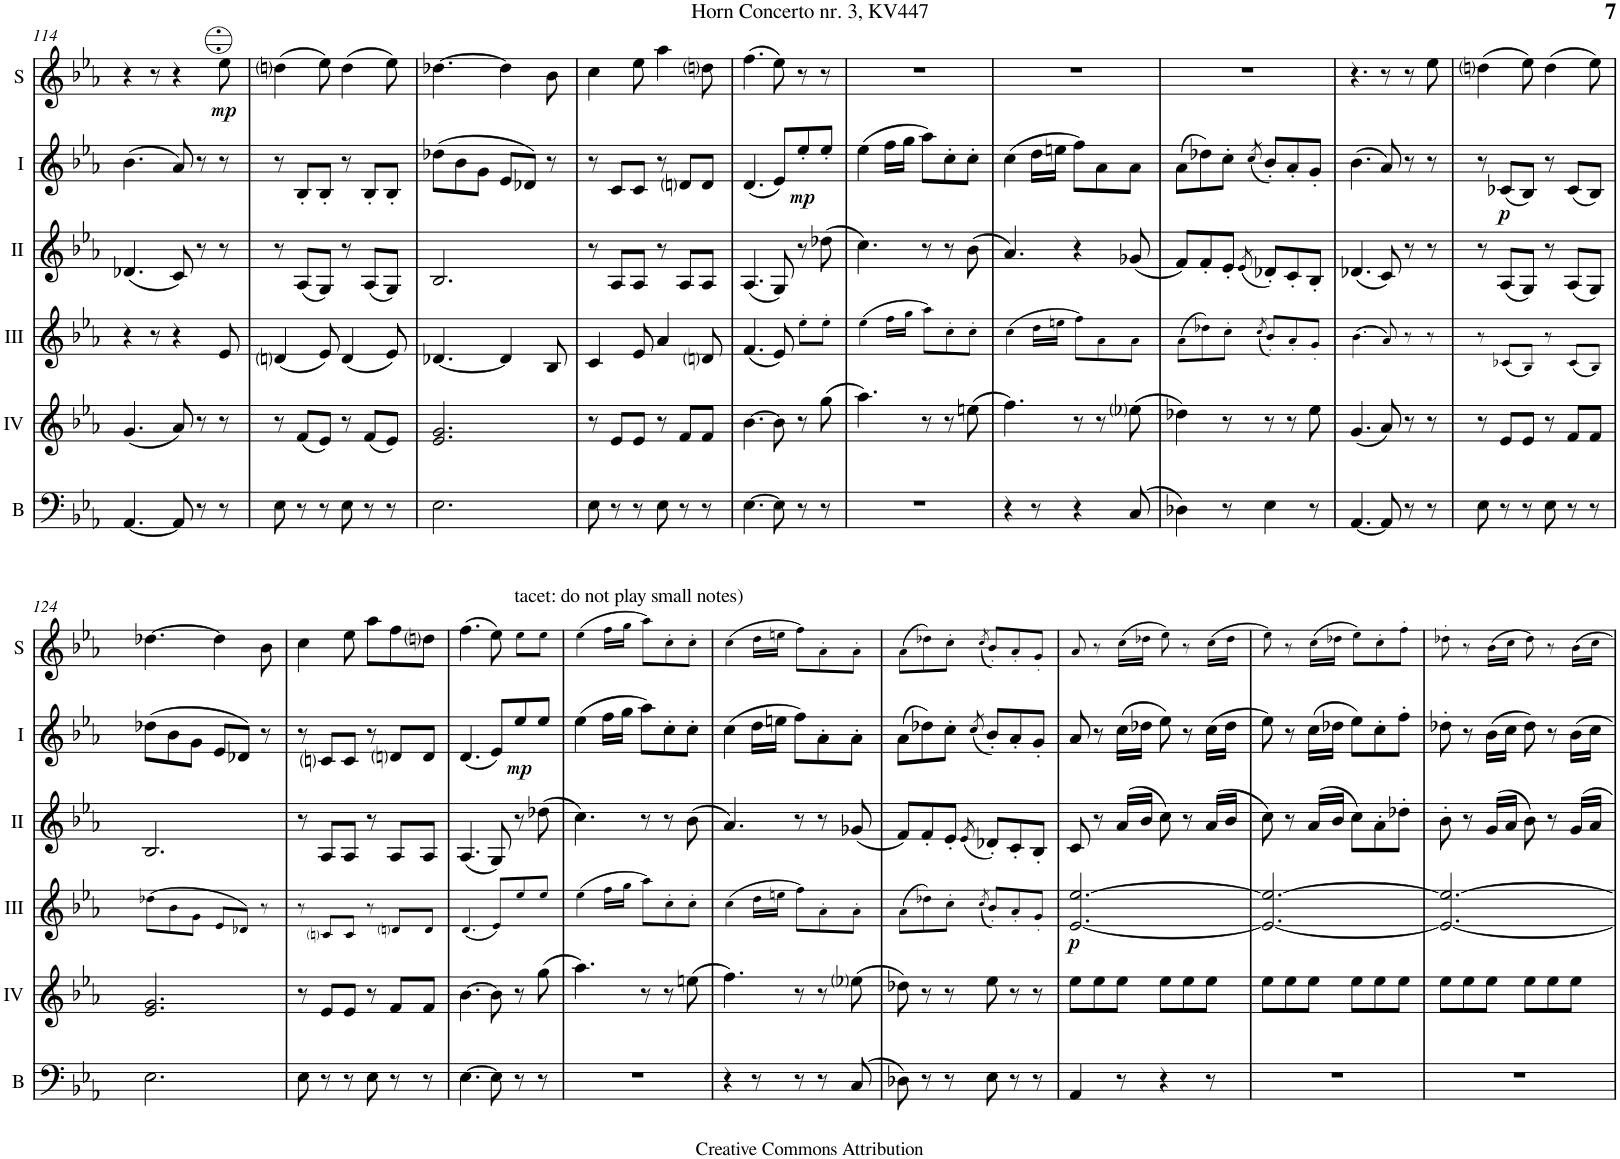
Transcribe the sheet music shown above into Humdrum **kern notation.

**kern	**kern	**kern	**dynam	**kern	**kern	**dynam	**kern	**dynam
*part6	*part5	*part4	*part4	*part3	*part2	*part2	*part1	*part1
*staff6	*staff5	*staff4	*staff4	*staff3	*staff2	*staff2	*staff1	*staff1
*I"Bass	*I"Acc. 4	*I"Acc. 3	*	*I"Acc. 2	*I"Acc. 1	*	*I"Solo	*
*I'B	*	*	*	*	*	*	*I'S	*
!!LO:PB:g=z
*clefF4	*clefG2	*clefG2	*	*clefG2	*clefG2	*	*clefG2	*
*Trd7c12	*Trd7c12	*	*	*	*	*	*Trd7c12	*
*k[b-e-a-]	*k[b-e-a-]	*k[b-e-a-]	*	*k[b-e-a-]	*k[b-e-a-]	*	*k[b-e-a-]	*
*M6/8	*M6/8	*M6/8	*	*M6/8	*M6/8	*	*M6/8	*
=114	=114	=114	=114	=114	=114	=114	=114	=114
[4.AA-/	(4.g/	4r	.	(4.d-X/	(4.b-\	.	4r	.
.	.	8r	.	.	.	.	8r	.
8AA-/]	8a-/)	4r	.	8c/)	8a-/)	.	4r	.
8r	8r	.	.	8r	8r	.	.	.
!	!	!	!	!	!	!	!	!LO:DY:b
8r	8r	8e-/	.	8r	8r	.	8ee-\	mp
=115	=115	=115	=115	=115	=115	=115	=115	=115
8E-\	8r	(4dni/	.	8r	8r	.	(4ddni\	.
8r	(8f/L	.	.	(8A-/L	8B-'/L	.	.	.
8r	8e-/J)	8e-/)	.	8G/J)	8B-'/J	.	8ee-\)	.
8E-\	8r	(4d/	.	8r	8r	.	(4dd\	.
8r	(8f/L	.	.	(8A-/L	8B-'/L	.	.	.
8r	8e-/J)	8e-/)	.	8G/J)	8B-'/J	.	8ee-\)	.
=116	=116	=116	=116	=116	=116	=116	=116	=116
2.E-\	2.e-/ 2.g/	[4.d-X/	.	2.B-/	(8dd-X\L	.	[4.dd-X\	.
.	.	.	.	.	8b-\	.	.	.
.	.	.	.	.	8g\J	.	.	.
.	.	4d-/]	.	.	8e-/L	.	4dd-\]	.
.	.	.	.	.	8d-X/J)	.	.	.
.	.	8B-/	.	.	8r	.	8b-\	.
=117	=117	=117	=117	=117	=117	=117	=117	=117
8E-\	8r	4c/	.	8r	8r	.	4cc\	.
8r	8e-/L	.	.	8A-/L	8c/L	.	.	.
8r	8e-/J	8e-/	.	8A-/J	8c/J	.	8ee-\	.
8E-\	8r	4a-/	.	8r	8r	.	4aa-\	.
8r	8f/L	.	.	8A-/L	8dni/L	.	.	.
8r	8f/J	8dni/	.	8A-/J	8d/J	.	8ddni\	.
=118	=118	=118	=118	=118	=118	=118	=118	=118
[4.E-\	[4.b-\	(4.f/	.	(4.A-/	(4.d/	.	(4.ff\	.
8E-\]	8b-\]	8e-/)	.	8G/)	8e-/L)	.	8ee-\)	.
!	!	!	!	!	!	!LO:DY:b	!	!
8r	8r	8ee-'\L	.	8r	8ee-'/	mp	8r	.
8r	(8gg\	8ee-'\J	.	(8dd-X\	8ee-'/J	.	8r	.
=119	=119	=119	=119	=119	=119	=119	=119	=119
2.r	4.aa-\)	(4ee-\	.	4.cc\)	(4ee-\	.	2.r	.
.	.	16ff\LL	.	.	16ff\LL	.	.	.
.	.	16gg\JJ	.	.	16gg\JJ	.	.	.
.	8r	8aa-\L)	.	8r	8aa-\L)	.	.	.
.	8r	8cc'\	.	8r	8cc'\	.	.	.
.	(8een\	8cc'\J	.	(8b-\	8cc'\J	.	.	.
=120	=120	=120	=120	=120	=120	=120	=120	=120
4r	4.ff\)	(4cc\	.	4.a-/)	(4cc\	.	2.r	.
8r	.	16dd\LL	.	.	16dd\LL	.	.	.
.	.	16een\JJ	.	.	16een\JJ	.	.	.
4r	8r	8ff\L)	.	4r	8ff\L)	.	.	.
.	8r	8a-\	.	.	8a-\	.	.	.
(8C/	(8ee-i\	8a-\J	.	(8g-X/	8a-\J	.	.	.
=121	=121	=121	=121	=121	=121	=121	=121	=121
4D-X\)	4dd-X\)	(8a-\L	.	8f/L)	(8a-\L	.	2.r	.
.	.	8dd-X\)	.	8f'/	8dd-X\)	.	.	.
8r	8r	8cc'\J	.	8e-'/J	8cc'\J	.	.	.
.	.	(8qcc/	.	(8qe-/	(8qcc/	.	.	.
4E-\	8r	8b-'/L)	.	8d-X'/L)	8b-'/L)	.	.	.
.	8r	8a-'/	.	8c'/	8a-'/	.	.	.
8r	8ee-\	8g'/J	.	8B-'/J	8g'/J	.	.	.
=122	=122	=122	=122	=122	=122	=122	=122	=122
[4.AA-/	(4.g/	(4.b-\	.	(4.d-X/	(4.b-\	.	4.r	.
8AA-/]	8a-/)	8a-/)	.	8c/)	8a-/)	.	8r	.
8r	8r	8r	.	8r	8r	.	8r	.
8r	8r	8r	.	8r	8r	.	8ee-\	.
=123	=123	=123	=123	=123	=123	=123	=123	=123
8E-\	8r	8r	.	8r	8r	.	(4ddni\	.
!	!	!	!	!	!	!LO:DY:b	!	!
8r	8e-/L	(8c-X/L	.	(8A-/L	(8c-X/L	p	.	.
8r	8e-/J	8B-/J)	.	8G/J)	8B-/J)	.	8ee-\)	.
8E-\	8r	8r	.	8r	8r	.	(4dd\	.
8r	8f/L	(8c-/L	.	(8A-/L	(8c-/L	.	.	.
8r	8f/J	8B-/J)	.	8G/J)	8B-/J)	.	8ee-\)	.
!!LO:LB:g=z
=124	=124	=124	=124	=124	=124	=124	=124	=124
2.E-\	2.e-/ 2.g/	(8dd-X\L	.	2.B-/	(8dd-X\L	.	[4.dd-X\	.
.	.	8b-\	.	.	8b-\	.	.	.
.	.	8g\J	.	.	8g\J	.	.	.
.	.	8e-/L	.	.	8e-/L	.	4dd-\]	.
.	.	8d-X/J)	.	.	8d-X/J)	.	.	.
.	.	8r	.	.	8r	.	8b-\	.
=125	=125	=125	=125	=125	=125	=125	=125	=125
8E-\	8r	8r	.	8r	8r	.	4cc\	.
8r	8e-/L	8cni/L	.	8A-/L	8cni/L	.	.	.
8r	8e-/J	8c/J	.	8A-/J	8c/J	.	8ee-\	.
8E-\	8r	8r	.	8r	8r	.	8aa-\L	.
8r	8f/L	8dni/L	.	8A-/L	8dni/L	.	8ff\	.
8r	8f/J	8d/J	.	8A-/J	8d/J	.	8ddni\J	.
=126	=126	=126	=126	=126	=126	=126	=126	=126
[4.E-\	[4.b-\	(4.d/	.	(4.A-/	(4.d/	.	(4.ff\	.
8E-\]	8b-\]	8e-/L)	.	8G/)	8e-/L)	.	8ee-\)	.
!	!	!	!	!	!	!	!LO:TX:a:t=tacet&colon; do not play small notes)	!
!	!	!	!	!	!	!LO:DY:b	!	!
8r	8r	8ee-/	.	8r	8ee-/	mp	8ee-\L	.
8r	(8gg\	8ee-/J	.	(8dd-X\	8ee-/J	.	8ee-\J	.
=127	=127	=127	=127	=127	=127	=127	=127	=127
2.r	4.aa-\)	(4ee-\	.	4.cc\)	(4ee-\	.	(4ee-\	.
.	.	16ff\LL	.	.	16ff\LL	.	16ff\LL	.
.	.	16gg\JJ	.	.	16gg\JJ	.	16gg\JJ	.
.	8r	8aa-\L)	.	8r	8aa-\L)	.	8aa-\L)	.
.	8r	8cc'\	.	8r	8cc'\	.	8cc'\	.
.	(8een\	8cc'\J	.	(8b-\	8cc'\J	.	8cc'\J	.
=128	=128	=128	=128	=128	=128	=128	=128	=128
4r	4.ff\)	(4cc\	.	4.a-/)	(4cc\	.	(4cc\	.
8r	.	16dd\LL	.	.	16dd\LL	.	16dd\LL	.
.	.	16een\JJ	.	.	16een\JJ	.	16een\JJ	.
8r	8r	8ff\L)	.	8r	8ff\L)	.	8ff\L)	.
8r	8r	8a-'\	.	8r	8a-'\	.	8a-'\	.
(8C/	(8ee-i\	8a-'\J	.	(8g-X/	8a-'\J	.	8a-'\J	.
=129	=129	=129	=129	=129	=129	=129	=129	=129
8D-X\)	8dd-X\)	(8a-\L	.	8f/L)	(8a-\L	.	(8a-\L	.
8r	8r	8dd-X\)	.	8f'/	8dd-X\)	.	8dd-X\)	.
8r	8r	8cc'\J	.	8e-'/J	8cc'\J	.	8cc'\J	.
.	.	(8qcc/	.	(8qe-/	(8qcc/	.	(8qcc/	.
8E-\	8ee-\	8b-'/L)	.	8d-X'/L)	8b-'/L)	.	8b-'/L)	.
8r	8r	8a-'/	.	8c'/	8a-'/	.	8a-'/	.
8r	8r	8g'/J	.	8B-'/J	8g'/J	.	8g'/J	.
=130	=130	=130	=130	=130	=130	=130	=130	=130
!	!	!	!LO:DY:b	!	!	!	!	!
4AA-/	8ee-\L	[2.e-/ [2.ee-/	p	8c/	8a-/	.	8a-/	.
.	8ee-\	.	.	8r	8r	.	8r	.
8r	8ee-\J	.	.	(16a-/LL	(16cc\LL	.	(16cc\LL	.
.	.	.	.	16b-/JJ	16dd-X\JJ	.	16dd-X\JJ	.
4r	8ee-\L	.	.	8cc\)	8ee-\)	.	8ee-\)	.
.	8ee-\	.	.	8r	8r	.	8r	.
8r	8ee-\J	.	.	(16a-/LL	(16cc\LL	.	(16cc\LL	.
.	.	.	.	16b-/JJ	16dd-\JJ	.	16dd-\JJ	.
=131	=131	=131	=131	=131	=131	=131	=131	=131
2.r	8ee-\L	2.e-/_ 2.ee-/_	.	8cc\)	8ee-\)	.	8ee-\)	.
.	8ee-\	.	.	8r	8r	.	8r	.
.	8ee-\J	.	.	(16a-/LL	(16cc\LL	.	(16cc\LL	.
.	.	.	.	16b-/JJ	16dd-X\JJ	.	16dd-X\JJ	.
.	8ee-\L	.	.	8cc\L)	8ee-\L)	.	8ee-\L)	.
.	8ee-\	.	.	8a-'\	8cc'\	.	8cc'\	.
.	8ee-\J	.	.	8dd-X'\J	8ff'\J	.	8ff'\J	.
=132	=132	=132	=132	=132	=132	=132	=132	=132
2.r	8ee-\L	2.e-/_ 2.ee-/_	.	8b-'\	8dd-X'\	.	8dd-X'\	.
.	8ee-\	.	.	8r	8r	.	8r	.
.	8ee-\J	.	.	(16g/LL	(16b-\LL	.	(16b-\LL	.
.	.	.	.	16a-/JJ	16cc\JJ	.	16cc\JJ	.
.	8ee-\L	.	.	8b-\)	8dd-\)	.	8dd-\)	.
.	8ee-\	.	.	8r	8r	.	8r	.
.	8ee-\J	.	.	16g/LL	16b-\LL	.	16b-\LL	.
.	.	.	.	16a-/JJ	16cc\JJ	.	16cc\JJ	.
=	=	=	=	=	=	=	=	=
*-	*-	*-	*-	*-	*-	*-	*-	*-
